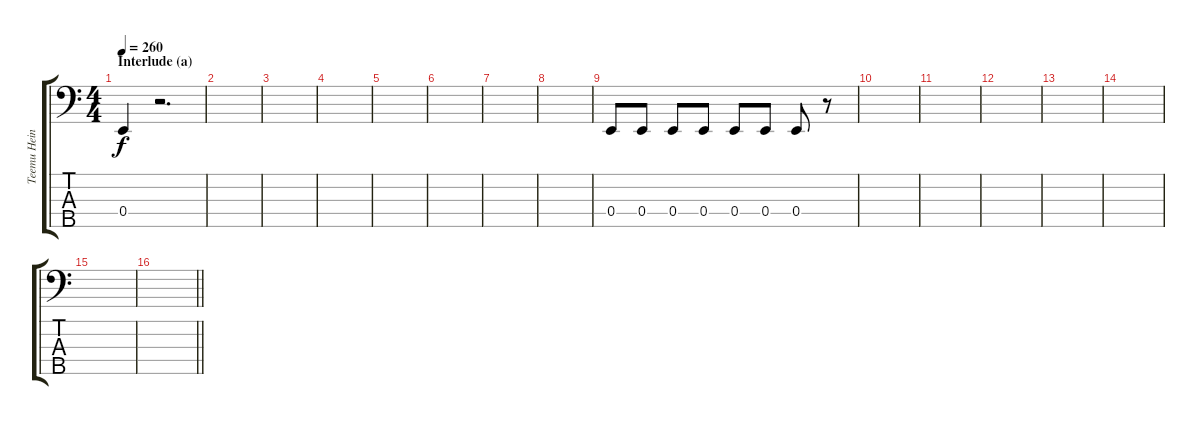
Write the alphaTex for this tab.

\track ("Teemu Heinola (bass)" "Teemu Hein") {instrument electricbasspick}
\staff {score tabs}
\tuning (G2 D2 A1 E1 B0) {hide}
\ts (4 4)
\section ("" "Interlude (a)")
\tempo 260
\clef f4
\ks aminor
0.4.4{dy f} r.2{d} |
|
|
|
|
|
|
|
0.4.8 0.4.8 0.4.8 0.4.8 0.4.8 0.4.8 0.4.8 r.8 |
|
|
|
|
|
|
\barLineRight lightlight
